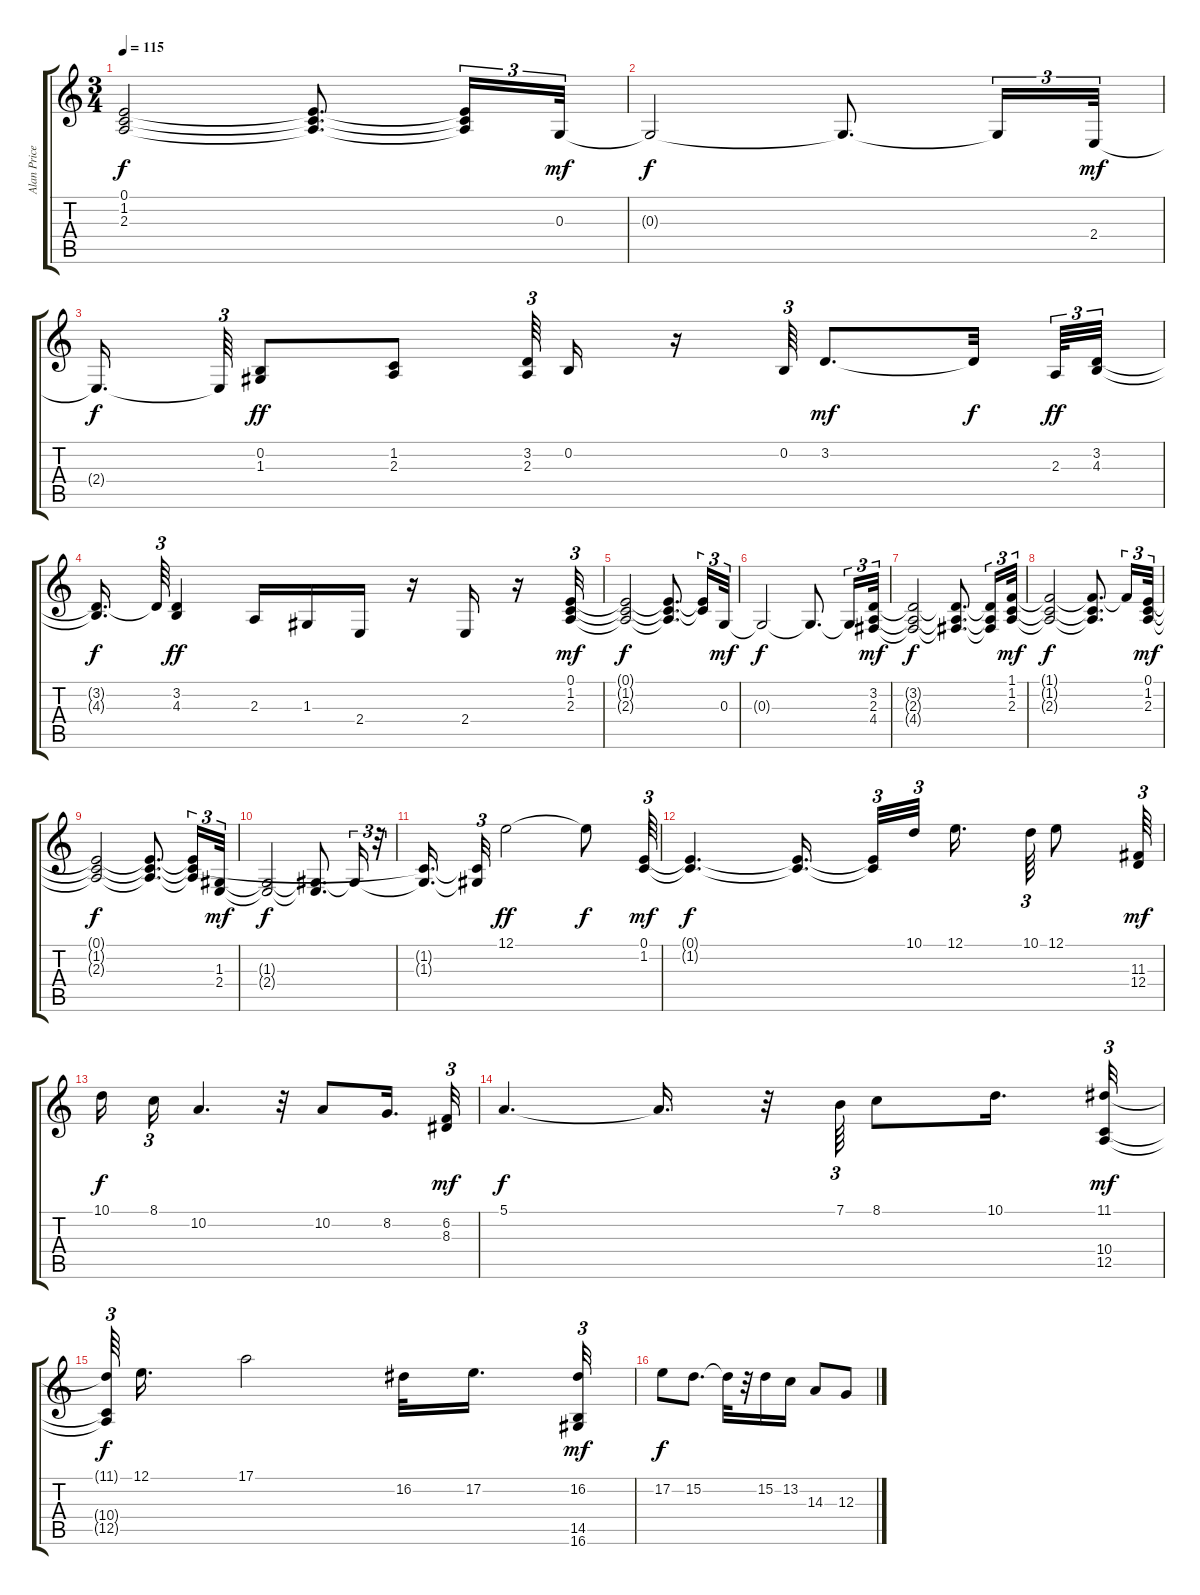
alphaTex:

\track ("Alan Price " "Alan Price") {instrument churchorgan}
\staff {score tabs}
\tuning (E4 B3 G3 D3 A2 E2) {hide}
\ts (3 4)
\tempo 115
\clef g2
\ks c
(0.1{t} 1.2{t} 2.3{t}).2{dy f} (0.1{t} 1.2{t} 2.3{t}).8{d} (0.1{t} 1.2{t} 2.3{t}).16{tu (3 2)} 0.3.32{tu (3 2) dy mf} |
0.3{t}.2{dy f} 0.3{t}.8{d} 0.3{t}.16{tu (3 2)} 2.4.32{tu (3 2) dy mf} |
2.4{t}.16{d dy f beam splitsecondary} 2.4{t}.64{tu (3 2)} (0.2 1.3).8{dy ff} (1.2 2.3).8 (3.2 2.3).64{tu (3 2)} 0.2.16 r.16 0.2.64{tu (3 2)} 3.2.8{d dy mf} 3.2{t}.32{dy f beam splitsecondary} 2.3.64{tu (3 2) dy ff} (3.2 4.3).32{tu (3 2)} |
(3.2{t} 4.3{t}).16{d dy f} 3.2{t}.64{tu (3 2)} (3.2 4.3).4{dy ff} 2.3.16 1.3.16 2.4.16 r.16 2.4.16 r.16 (0.1 1.2 2.3).32{tu (3 2) dy mf} |
(0.1{t} 1.2{t} 2.3{t}).2{dy f} (0.1{t} 1.2{t} 2.3{t}).8{d} (0.1{t} 1.2{t}).16{tu (3 2)} 0.3.32{tu (3 2) dy mf} |
0.3{t}.2{dy f} 0.3{t}.8{d} 0.3{t}.16{tu (3 2)} (3.2 2.3 4.4).32{tu (3 2) dy mf} |
(3.2{t} 2.3{t} 4.4{t}).2{dy f} (3.2{t} 2.3{t} 4.4{t}).8{d} (3.2{t} 2.3{t} 4.4{t}).16{tu (3 2)} (1.1 1.2 2.3).32{tu (3 2) dy mf} |
(1.1{t} 1.2{t} 2.3{t}).2{dy f} (1.1{t} 1.2{t} 2.3{t}).8{d} 1.1{t}.16{tu (3 2)} (0.1 1.2 2.3).32{tu (3 2) dy mf} |
(0.1{t} 1.2{t} 2.3{t}).2{dy f} (0.1{t} 1.2{t} 2.3{t}).8{d} (0.1{t} 1.2{t} 2.3{t}).16{tu (3 2)} (1.3 2.4).32{tu (3 2) dy mf} |
(1.3{t} 2.4{t}).2{dy f} (1.3{t} 2.4{t}).8{d} 1.3{t}.16{tu (3 2)} r.32{tu (3 2)} |
(1.2{t} 1.3{t}).16{d} (1.2{t} 1.3{t}).32{tu (3 2)} 12.1.2{dy ff} 12.1{t}.8{dy f} (0.1 1.2).64{tu (3 2) dy mf} |
(0.1{t} 1.2{t}).4{d dy f} (0.1{t} 1.2{t}).16{d beam splitsecondary} (0.1{t} 1.2{t}).32{tu (3 2)} 10.1.32{tu (3 2)} 12.1.16{d beam splitsecondary} 10.1.64{tu (3 2)} 12.1.8 (11.3 12.4).64{tu (3 2) dy mf} |
10.1.16{dy f} 8.1.16{tu (3 2)} 10.2.4{d} r.32 10.2.8 8.2.16{d} (6.2 8.3).32{tu (3 2) dy mf} |
5.1.4{d dy f} 5.1{t}.16{d} r.32 7.1.64{tu (3 2)} 8.1.8 10.1.16{d} (11.1 10.4 12.5).32{tu (3 2) dy mf} |
(11.1{t} 10.4{t} 12.5{t}).64{tu (3 2) dy f} 12.1.16{d} 17.1.2 16.2.32 17.2.16{d beam splitsecondary} (16.2 14.5 16.6).32{tu (3 2) dy mf} |
17.2.8{dy f} 15.2.8{d} 15.2{t}.32 r.32 15.2.16 13.2.16 14.3.8 12.3.8
